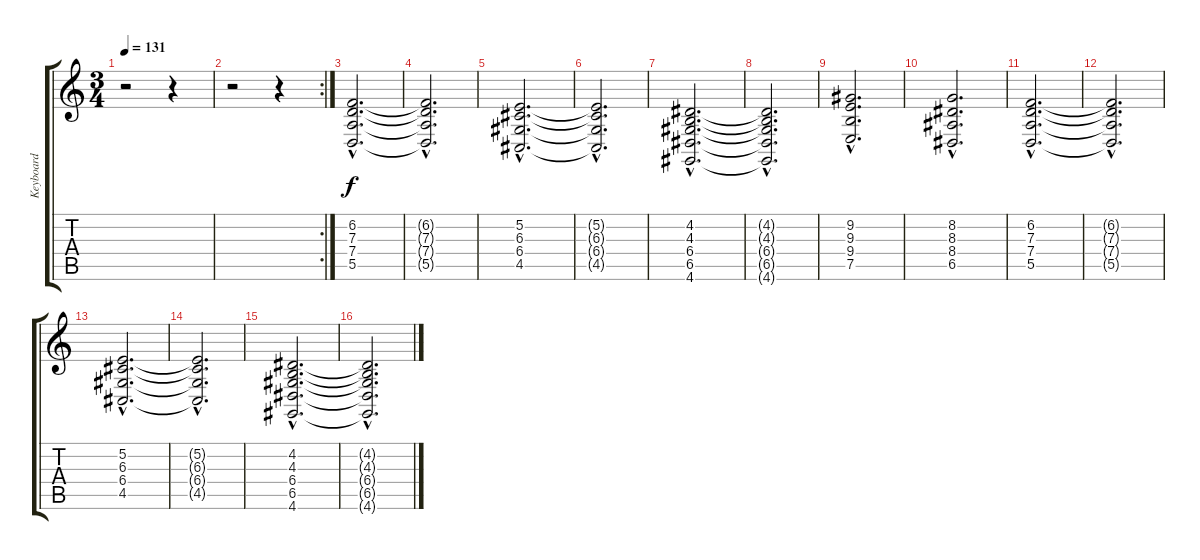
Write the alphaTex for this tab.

\track ("Keyboard" "Keyboard") {instrument stringensemble2}
\staff {score tabs}
\tuning (E4 B3 G3 D3 A2 E2) {hide}
\ts (3 4)
\tempo 131
\clef g2
\ks c
r.2{dy f} r.4 |
\rc 2
r.2 r.4 |
(6.2{hac} 7.3{hac} 7.4{hac} 5.5{hac}).2{d} |
(6.2{hac t} 7.3{hac t} 7.4{hac t} 5.5{hac t}).2{d} |
(5.2{hac} 6.3{hac} 6.4{hac} 4.5{hac}).2{d} |
(5.2{hac t} 6.3{hac t} 6.4{hac t} 4.5{hac t}).2{d} |
(4.2{hac} 4.3{hac} 6.4{hac} 6.5{hac} 4.6{hac}).2{d} |
(4.2{hac t} 4.3{hac t} 6.4{hac t} 6.5{hac t} 4.6{hac t}).2{d} |
(9.2{hac} 9.3{hac} 9.4{hac} 7.5{hac}).2{d} |
(8.2{hac} 8.3{hac} 8.4{hac} 6.5{hac}).2{d} |
(6.2{hac} 7.3{hac} 7.4{hac} 5.5{hac}).2{d} |
(6.2{hac t} 7.3{hac t} 7.4{hac t} 5.5{hac t}).2{d} |
(5.2{hac} 6.3{hac} 6.4{hac} 4.5{hac}).2{d} |
(5.2{hac t} 6.3{hac t} 6.4{hac t} 4.5{hac t}).2{d} |
(4.2{hac} 4.3{hac} 6.4{hac} 6.5{hac} 4.6{hac}).2{d} |
(4.2{hac t} 4.3{hac t} 6.4{hac t} 6.5{hac t} 4.6{hac t}).2{d}
